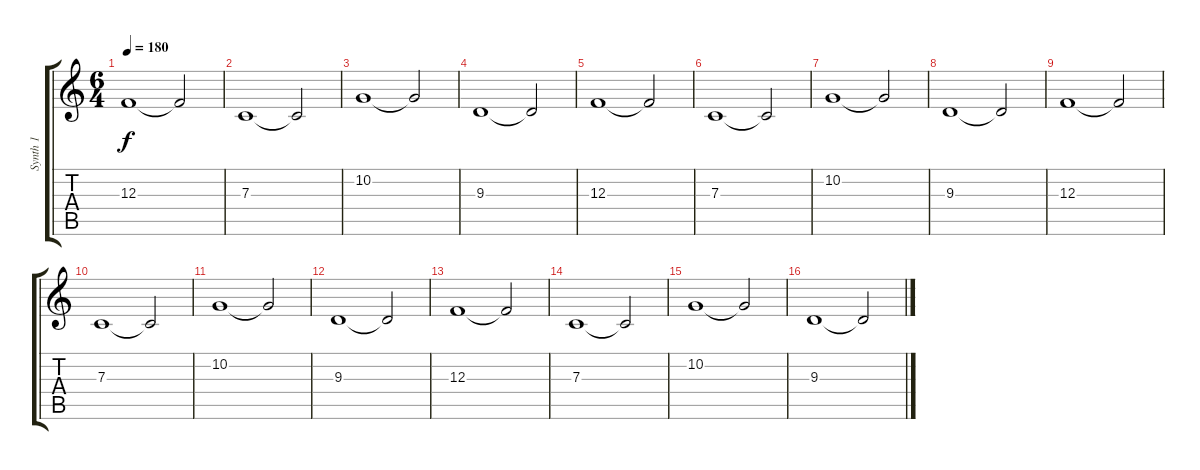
\track ("Synth 1" "Synth 1") {instrument choiraahs}
\staff {score tabs}
\tuning (D4 A3 F3 C3 G2 D2) {hide}
\ts (6 4)
\tempo 180
\clef g2
\ks c
12.3.1{dy f} 12.3{t}.2 |
7.3.1 7.3{t}.2 |
10.2.1 10.2{t}.2 |
9.3.1 9.3{t}.2 |
12.3.1 12.3{t}.2 |
7.3.1 7.3{t}.2 |
10.2.1 10.2{t}.2 |
9.3.1 9.3{t}.2 |
12.3.1 12.3{t}.2 |
7.3.1 7.3{t}.2 |
10.2.1 10.2{t}.2 |
9.3.1 9.3{t}.2 |
12.3.1 12.3{t}.2 |
7.3.1 7.3{t}.2 |
10.2.1 10.2{t}.2 |
9.3.1 9.3{t}.2
